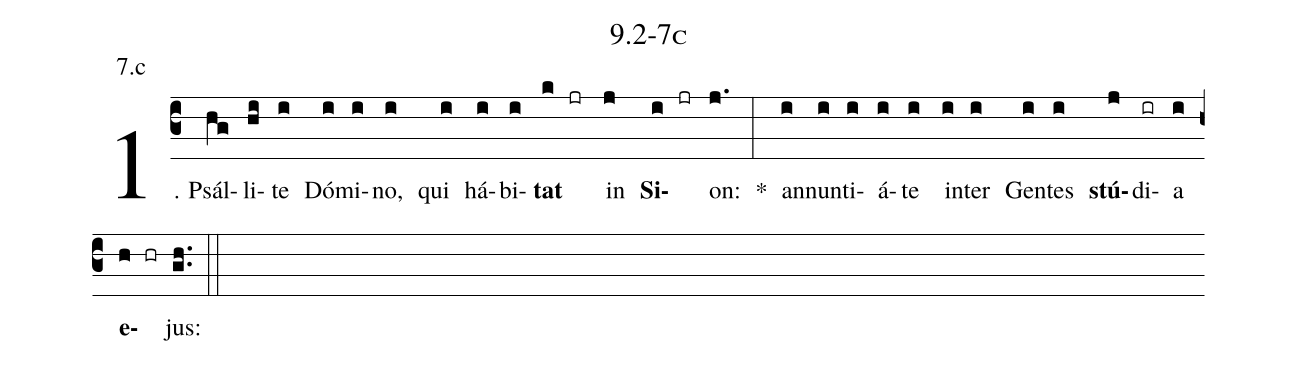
name: 9.2-7c;
annotation: 7.c;
%%
(c3)1. Psál(hg)li(hi)te(i) Dó(i)mi(i)no,(i) qui(i) há(i)bi(i)<b>tat</b>(k jr) in(j) <b>Si</b>(i jr)on:(j.) *(:) an(i)nun(i)ti(i)á(i)te(i) in(i)ter(i) Gen(i)tes(i) <b>stú</b>(j)di(ir)a(i) <b>e</b>(h hr)jus:(gh..) (::)


%E(i) u(i) o(j) u(i) a(h) e.(gh..) (::)
